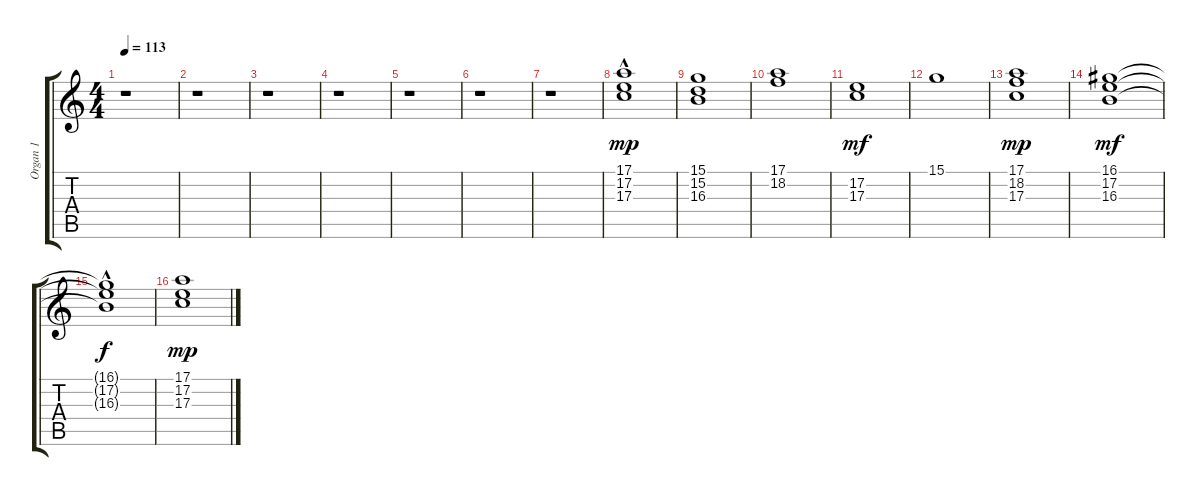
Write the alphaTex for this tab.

\track ("Organ 1" "Organ 1") {instrument percussiveorgan}
\staff {score tabs}
\tuning (E4 B3 G3 D3 A2 E2) {hide}
\ts (4 4)
\tempo 113
\clef g2
\ks c
r.1{dy mp instrument percussiveorgan} |
r.1 |
r.1 |
r.1 |
r.1 |
r.1 |
r.1 |
(17.1 17.2{hac} 17.3).1 |
(15.1 15.2 16.3).1 |
(17.1 18.2).1 |
(17.2 17.3).1{dy mf} |
15.1.1 |
(17.1 18.2 17.3).1{dy mp} |
(16.1 17.2 16.3).1{dy mf} |
(16.1{t} 17.2{hac t} 16.3{t}).1{dy f} |
(17.1 17.2 17.3).1{dy mp}
